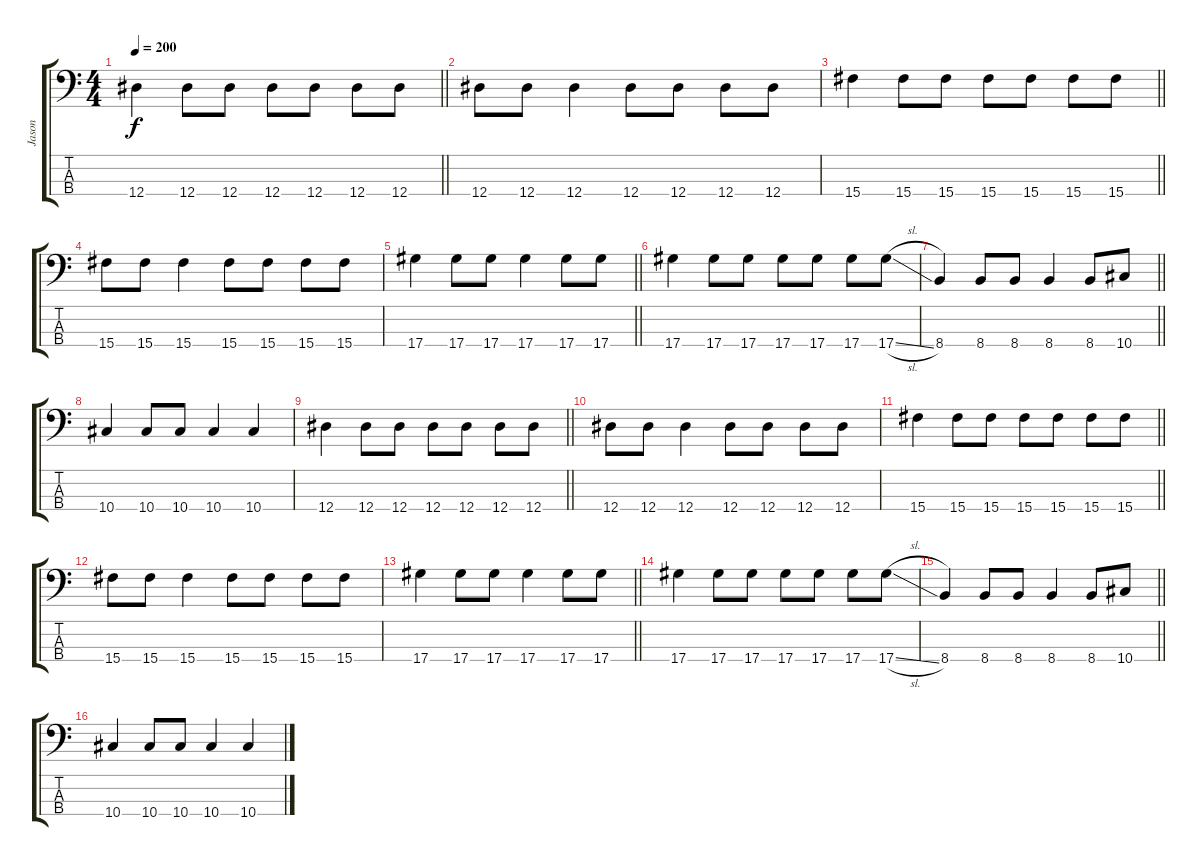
\track ("Jason" "Jason") {instrument distortionguitar}
\staff {score tabs}
\tuning (Gb2 Db2 Ab1 Eb1) {hide}
\ts (4 4)
\tempo 200
\clef f4
\barLineRight lightlight
\ks c
12.4.4{dy f} 12.4.8 12.4.8 12.4.8 12.4.8 12.4.8 12.4.8 |
12.4.8 12.4.8 12.4.4 12.4.8 12.4.8 12.4.8 12.4.8 |
\barLineRight lightlight
15.4.4 15.4.8 15.4.8 15.4.8 15.4.8 15.4.8 15.4.8 |
15.4.8 15.4.8 15.4.4 15.4.8 15.4.8 15.4.8 15.4.8 |
\barLineRight lightlight
17.4.4 17.4.8 17.4.8 17.4.4 17.4.8 17.4.8 |
17.4.4 17.4.8 17.4.8 17.4.8 17.4.8 17.4.8 17.4{sl}.8 |
\barLineRight lightlight
8.4.4 8.4.8 8.4.8 8.4.4 8.4.8 10.4.8 |
10.4.4 10.4.8 10.4.8 10.4.4 10.4.4 |
\barLineRight lightlight
12.4.4 12.4.8 12.4.8 12.4.8 12.4.8 12.4.8 12.4.8 |
12.4.8 12.4.8 12.4.4 12.4.8 12.4.8 12.4.8 12.4.8 |
\barLineRight lightlight
15.4.4 15.4.8 15.4.8 15.4.8 15.4.8 15.4.8 15.4.8 |
15.4.8 15.4.8 15.4.4 15.4.8 15.4.8 15.4.8 15.4.8 |
\barLineRight lightlight
17.4.4 17.4.8 17.4.8 17.4.4 17.4.8 17.4.8 |
17.4.4 17.4.8 17.4.8 17.4.8 17.4.8 17.4.8 17.4{sl}.8 |
\barLineRight lightlight
8.4.4 8.4.8 8.4.8 8.4.4 8.4.8 10.4.8 |
10.4.4 10.4.8 10.4.8 10.4.4 10.4.4
